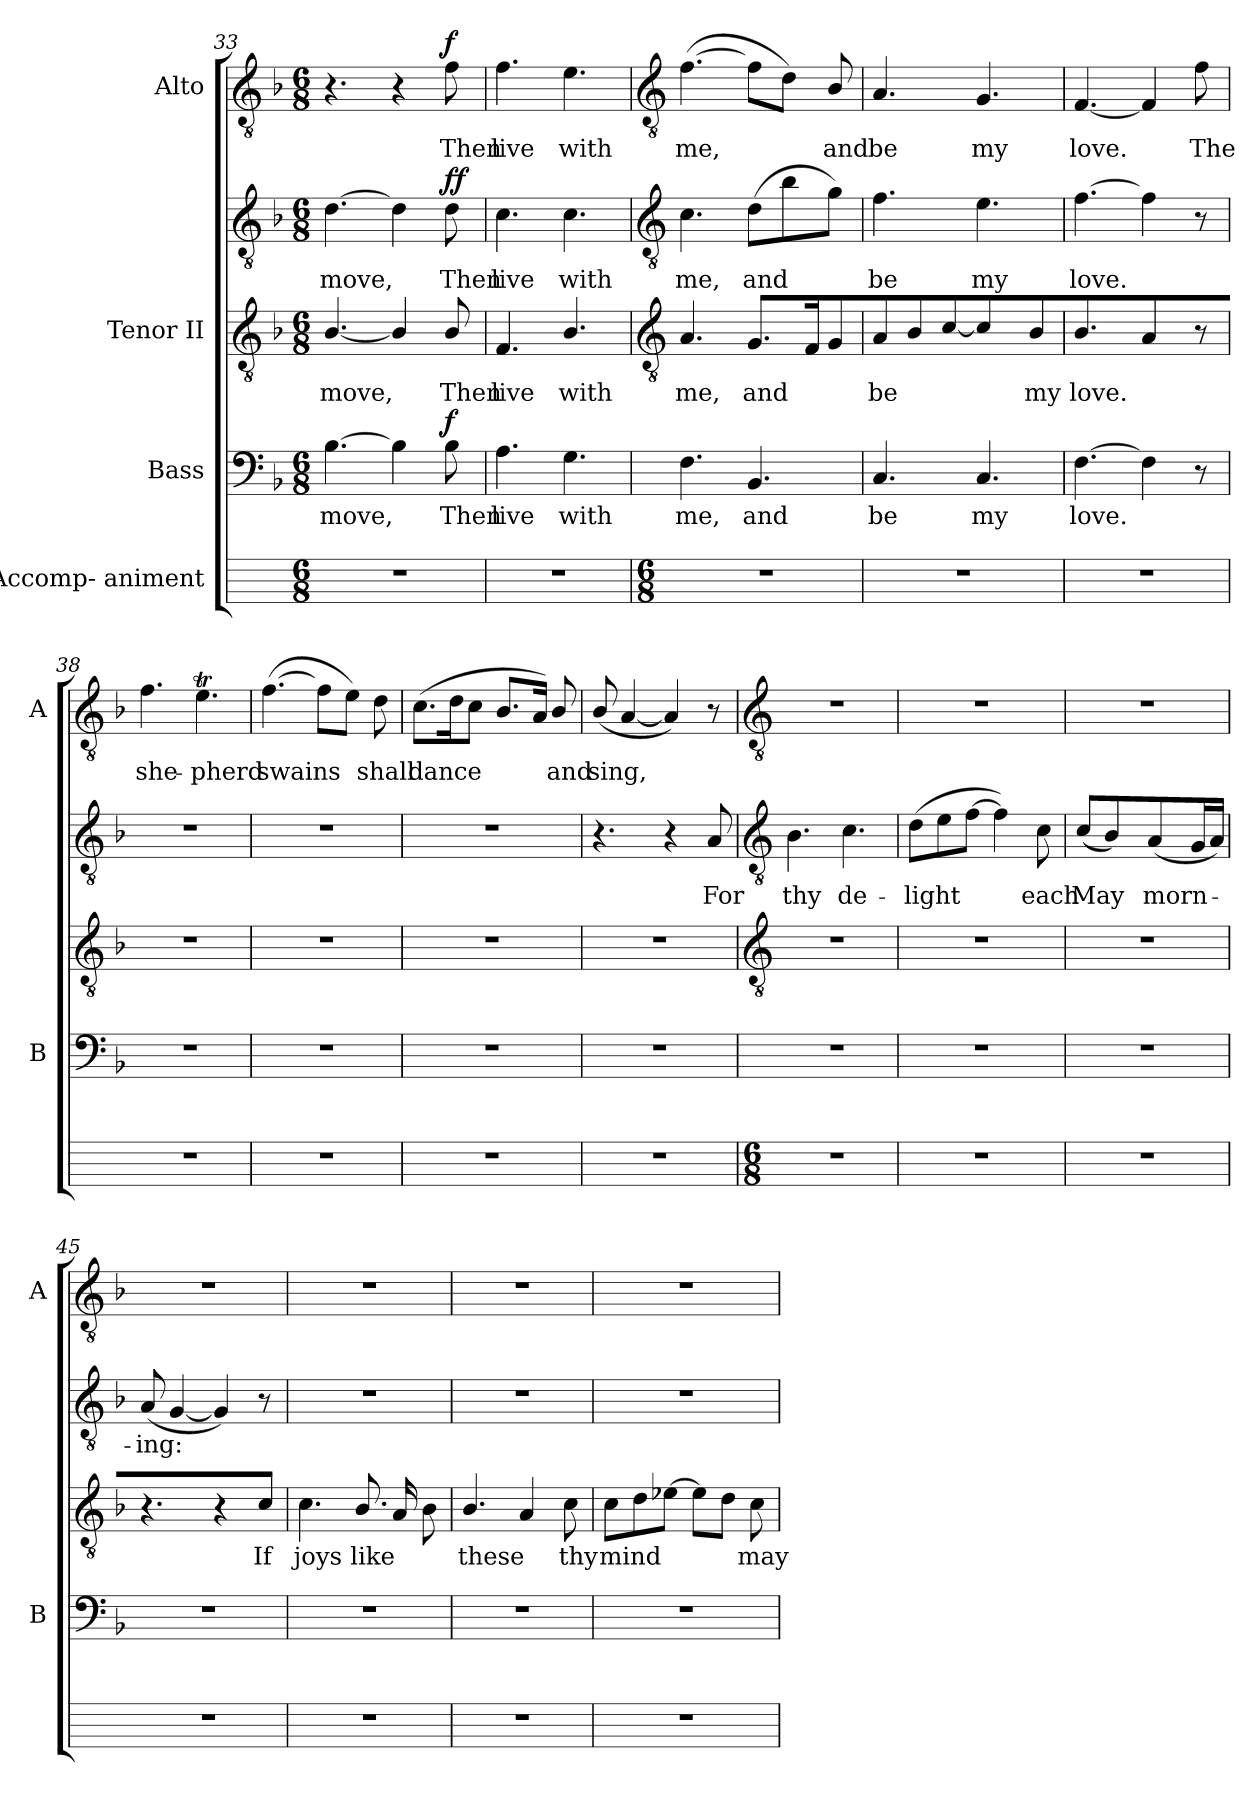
**kern	**kern	**text	**dynam	**kern	**text	**kern	**text	**dynam	**kern	**text	**dynam
*part4	*part3	*part3	*part3	*part2	*part2	*part2	*part2	*part2	*part1	*part1	*part1
*staff5	*staff4	*staff4	*staff4	*staff3	*staff3	*staff2	*staff2	*staff2/3	*staff1	*staff1	*staff1
*I"Accomp- animent	*I"Bass	*	*	*I"Tenor II	*	*	*	*	*I"Alto	*	*
*	*I'B	*	*	*	*	*	*	*	*I'A	*	*
*	*clefF4	*	*	*clefGv2	*	*clefGv2	*	*	*clefGv2	*	*
*	*k[b-]	*	*	*k[b-]	*	*k[b-]	*	*	*k[b-]	*	*
*	*F:	*	*	*F:	*	*F:	*	*	*F:	*	*
*M6/8	*M6/8	*	*	*M6/8	*	*M6/8	*	*	*M6/8	*	*
=33	=33	=33	=33	=33	=33	=33	=33	=33	=33	=33	=33
!	!	!LO:LY:b	!	!	!LO:LY:b	!	!LO:LY:b	!	!	!	!
2.r	[4.B-	move,	.	[4.B-/	move,	[4.d	move,	.	4.r	.	.
.	4B-]	.	.	4B-/]	.	4d]	.	.	4r	.	.
!	!	!LO:LY:b	!LO:DY:b	!	!LO:LY:b	!	!LO:LY:b	!LO:DY:b=2	!	!LO:LY:b	!
!	!	!	!	!	!	!	!	!LO:DY:n=1:b	!	!	!LO:DY:b
.	8B-	Then	f	8B-/	Then	8d	Then	f f	8f	Then	f
=34	=34	=34	=34	=34	=34	=34	=34	=34	=34	=34	=34
!	!	!LO:LY:b	!	!	!LO:LY:b	!	!LO:LY:b	!	!	!LO:LY:b	!
2.r	4.A	live	.	4.F	live	4.c	live	.	4.f	live	.
!	!	!LO:LY:b	!	!	!LO:LY:b	!	!LO:LY:b	!	!	!LO:LY:b	!
.	4.G	with	.	4.B-/	with	4.c	with	.	4.e	with	.
!!LO:LB:g=z
=35	=35	=35	=35	=35	=35	=35	=35	=35	=35	=35	=35
*	*	*	*	*clefGv2	*	*clefGv2	*	*	*clefGv2	*	*
*M6/8	*	*	*	*	*	*	*	*	*	*	*
!	!	!LO:LY:b	!	!	!LO:LY:b	!	!LO:LY:b	!	!	!LO:LY:b	!
2.r	4.F	me,	.	4.A	me,	4.c	me,	.	(>[4.f	me,	.
!	!	!LO:LY:b	!	!	!LO:LY:b	!	!LO:LY:b	!	!	!	!
.	4.BB-	and	.	8.GL	and	(>8dL	and	.	8fL]	.	.
.	.	.	.	.	.	8b-	.	.	8dJ)	.	.
.	.	.	.	16FL	.	.	.	.	.	.	.
!	!	!	!	!	!	!	!	!	!	!LO:LY:b	!
.	.	.	.	8GJ	.	8gJ)	.	.	8B-/	and	.
=36	=36	=36	=36	=36	=36	=36	=36	=36	=36	=36	=36
!	!	!LO:LY:b	!	!	!LO:LY:b	!	!LO:LY:b	!	!	!LO:LY:b	!
2.r	4.C	be	.	8AL	be	4.f	be	.	4.A	be	.
.	.	.	.	8B-	.	.	.	.	.	.	.
.	.	.	.	[8cJ	.	.	.	.	.	.	.
!	!	!LO:LY:b	!	!	!	!	!LO:LY:b	!	!	!LO:LY:b	!
.	4.C	my	.	4c]	.	4.e	my	.	4.G	my	.
!	!	!	!	!	!LO:LY:b	!	!	!	!	!	!
.	.	.	.	8B-/	my	.	.	.	.	.	.
=37	=37	=37	=37	=37	=37	=37	=37	=37	=37	=37	=37
!	!	!LO:LY:b	!	!	!LO:LY:b	!	!LO:LY:b	!	!	!LO:LY:b	!
2.r	[4.F	love.	.	4.B-/	love.	[4.f	love.	.	[4.F	love.	.
.	4F]	.	.	4A	.	4f]	.	.	4F]	.	.
!	!	!	!	!	!	!	!	!	!	!LO:LY:b	!
.	8r	.	.	8r	.	8r	.	.	8f	The	.
=38	=38	=38	=38	=38	=38	=38	=38	=38	=38	=38	=38
!	!LO:N:vis=1	!	!	!LO:N:vis=1	!	!LO:N:vis=1	!	!	!	!LO:LY:b	!
2.r	2.r	.	.	2.r	.	2.r	.	.	4.f	she-	.
!	!	!	!	!	!	!	!	!	!	!LO:LY:b	!
.	.	.	.	.	.	.	.	.	4.et	-pherd	.
=39	=39	=39	=39	=39	=39	=39	=39	=39	=39	=39	=39
!	!LO:N:vis=1	!	!	!LO:N:vis=1	!	!LO:N:vis=1	!	!	!	!LO:LY:b	!
2.r	2.r	.	.	2.r	.	2.r	.	.	(>[4.f	swains	.
.	.	.	.	.	.	.	.	.	8fL]	.	.
.	.	.	.	.	.	.	.	.	8eJ)	.	.
!	!	!	!	!	!	!	!	!	!	!LO:LY:b	!
.	.	.	.	.	.	.	.	.	8d	shall	.
=40	=40	=40	=40	=40	=40	=40	=40	=40	=40	=40	=40
!	!LO:N:vis=1	!	!	!LO:N:vis=1	!	!LO:N:vis=1	!	!	!	!LO:LY:b	!
2.r	2.r	.	.	2.r	.	2.r	.	.	(<8.cL	dance	.
.	.	.	.	.	.	.	.	.	16d	.	.
.	.	.	.	.	.	.	.	.	8cJ	.	.
.	.	.	.	.	.	.	.	.	8.B-L	.	.
.	.	.	.	.	.	.	.	.	16AJ)	.	.
!	!	!	!	!	!	!	!	!	!	!LO:LY:b	!
.	.	.	.	.	.	.	.	.	8B-/	and	.
=41	=41	=41	=41	=41	=41	=41	=41	=41	=41	=41	=41
!	!LO:N:vis=1	!	!	!LO:N:vis=1	!	!	!	!	!	!LO:LY:b	!
2.r	2.r	.	.	2.r	.	4.r	.	.	(<8B-/L	sing,	.
.	.	.	.	.	.	.	.	.	[4A	.	.
.	.	.	.	.	.	4r	.	.	4A])	.	.
!	!	!	!	!	!	!	!LO:LY:b	!	!	!	!
.	.	.	.	.	.	8A	For	.	8r	.	.
!!LO:LB:g=z
=42	=42	=42	=42	=42	=42	=42	=42	=42	=42	=42	=42
*	*	*	*	*clefGv2	*	*clefGv2	*	*	*clefGv2	*	*
*M6/8	*	*	*	*	*	*	*	*	*	*	*
!	!LO:N:vis=1	!	!	!LO:N:vis=1	!	!	!LO:LY:b	!	!LO:N:vis=1	!	!
2.r	2.r	.	.	2.r	.	4.B-	thy	.	2.r	.	.
!	!	!	!	!	!	!	!LO:LY:b	!	!	!	!
.	.	.	.	.	.	4.c	de-	.	.	.	.
=43	=43	=43	=43	=43	=43	=43	=43	=43	=43	=43	=43
!	!LO:N:vis=1	!	!	!LO:N:vis=1	!	!	!LO:LY:b	!	!LO:N:vis=1	!	!
2.r	2.r	.	.	2.r	.	(>8dL	-light	.	2.r	.	.
.	.	.	.	.	.	8e	.	.	.	.	.
.	.	.	.	.	.	[8fJ	.	.	.	.	.
.	.	.	.	.	.	4f])	.	.	.	.	.
!	!	!	!	!	!	!	!LO:LY:b	!	!	!	!
.	.	.	.	.	.	8c	each	.	.	.	.
=44	=44	=44	=44	=44	=44	=44	=44	=44	=44	=44	=44
!	!LO:N:vis=1	!	!	!LO:N:vis=1	!	!	!LO:LY:b	!	!LO:N:vis=1	!	!
2.r	2.r	.	.	2.r	.	(<8cL	May	.	2.r	.	.
.	.	.	.	.	.	4B-/)	.	.	.	.	.
!	!	!	!	!	!	!	!LO:LY:b	!	!	!	!
.	.	.	.	.	.	(<4A	morn-	.	.	.	.
.	.	.	.	.	.	16GL	.	.	.	.	.
.	.	.	.	.	.	16AJJ)	.	.	.	.	.
=45	=45	=45	=45	=45	=45	=45	=45	=45	=45	=45	=45
!	!LO:N:vis=1	!	!	!	!	!	!LO:LY:b	!	!LO:N:vis=1	!	!
2.r	2.r	.	.	4.r	.	(<8AL	ing:	.	2.r	.	.
.	.	.	.	.	.	[4G	.	.	.	.	.
.	.	.	.	4r	.	4G])	.	.	.	.	.
!	!	!	!	!	!LO:LY:b	!	!	!	!	!	!
.	.	.	.	8cJ	If	8r	.	.	.	.	.
=46	=46	=46	=46	=46	=46	=46	=46	=46	=46	=46	=46
!	!LO:N:vis=1	!	!	!	!LO:LY:b	!LO:N:vis=1	!	!	!LO:N:vis=1	!	!
2.r	2.r	.	.	4.c	joys	2.r	.	.	2.r	.	.
!	!	!	!	!	!LO:LY:b	!	!	!	!	!	!
.	.	.	.	8.B-/L	like	.	.	.	.	.	.
.	.	.	.	16AL	.	.	.	.	.	.	.
.	.	.	.	8B-J	.	.	.	.	.	.	.
=47	=47	=47	=47	=47	=47	=47	=47	=47	=47	=47	=47
!	!LO:N:vis=1	!	!	!	!LO:LY:b	!LO:N:vis=1	!	!	!LO:N:vis=1	!	!
2.r	2.r	.	.	4.B-/	these	2.r	.	.	2.r	.	.
.	.	.	.	4A	.	.	.	.	.	.	.
!	!	!	!	!	!LO:LY:b	!	!	!	!	!	!
.	.	.	.	8c	thy	.	.	.	.	.	.
=48	=48	=48	=48	=48	=48	=48	=48	=48	=48	=48	=48
!	!LO:N:vis=1	!	!	!	!LO:LY:b	!LO:N:vis=1	!	!	!LO:N:vis=1	!	!
2.r	2.r	.	.	8cL	mind	2.r	.	.	2.r	.	.
.	.	.	.	8d	.	.	.	.	.	.	.
.	.	.	.	[8e-XJ	.	.	.	.	.	.	.
.	.	.	.	8e-L]	.	.	.	.	.	.	.
.	.	.	.	8dJ	.	.	.	.	.	.	.
!	!	!	!	!	!LO:LY:b	!	!	!	!	!	!
.	.	.	.	8c	may	.	.	.	.	.	.
=	=	=	=	=	=	=	=	=	=	=	=
*-	*-	*-	*-	*-	*-	*-	*-	*-	*-	*-	*-
